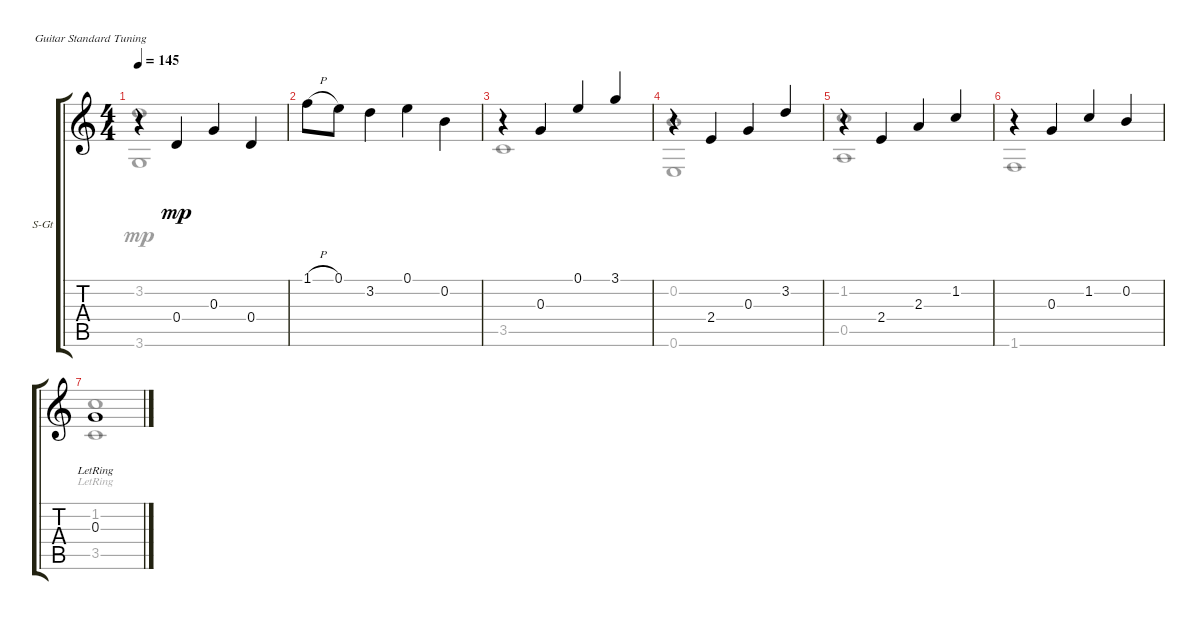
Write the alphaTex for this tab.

\defaultSystemsLayout 4
\bracketExtendMode groupsimilarinstruments
\firstSystemTrackNameOrientation horizontal
\otherSystemsTrackNameOrientation horizontal
\track ("Steel Guitar" "S-Gt") {instrument acousticguitarsteel}
\staff {score tabs}
\tuning (E4 B3 G3 D3 A2 E2)
\voice
\ts (4 4)
\tempo 145
\clef g2
\ks c
r.4{dy mp} 0.4.4 0.3.4 0.4.4 |
1.1{h}.8 0.1.8 3.2.4 0.1.4 0.2.4 |
r.4 0.3.4 0.1.4 3.1.4 |
r.4 2.4.4 0.3.4 3.2.4 |
r.4 2.4.4 2.3.4 1.2.4 |
r.4 0.3.4 1.2.4 0.2.4 |
0.3{lr}.1
\voice
\clef g2
\ottava regular
\simile none
\ks c
(3.2 3.6).1{dy mp} |
|
3.5.1 |
(0.6 0.2).1 |
(0.5 1.2).1 |
1.6.1 |
(1.2{lr} 3.5{lr}).1
